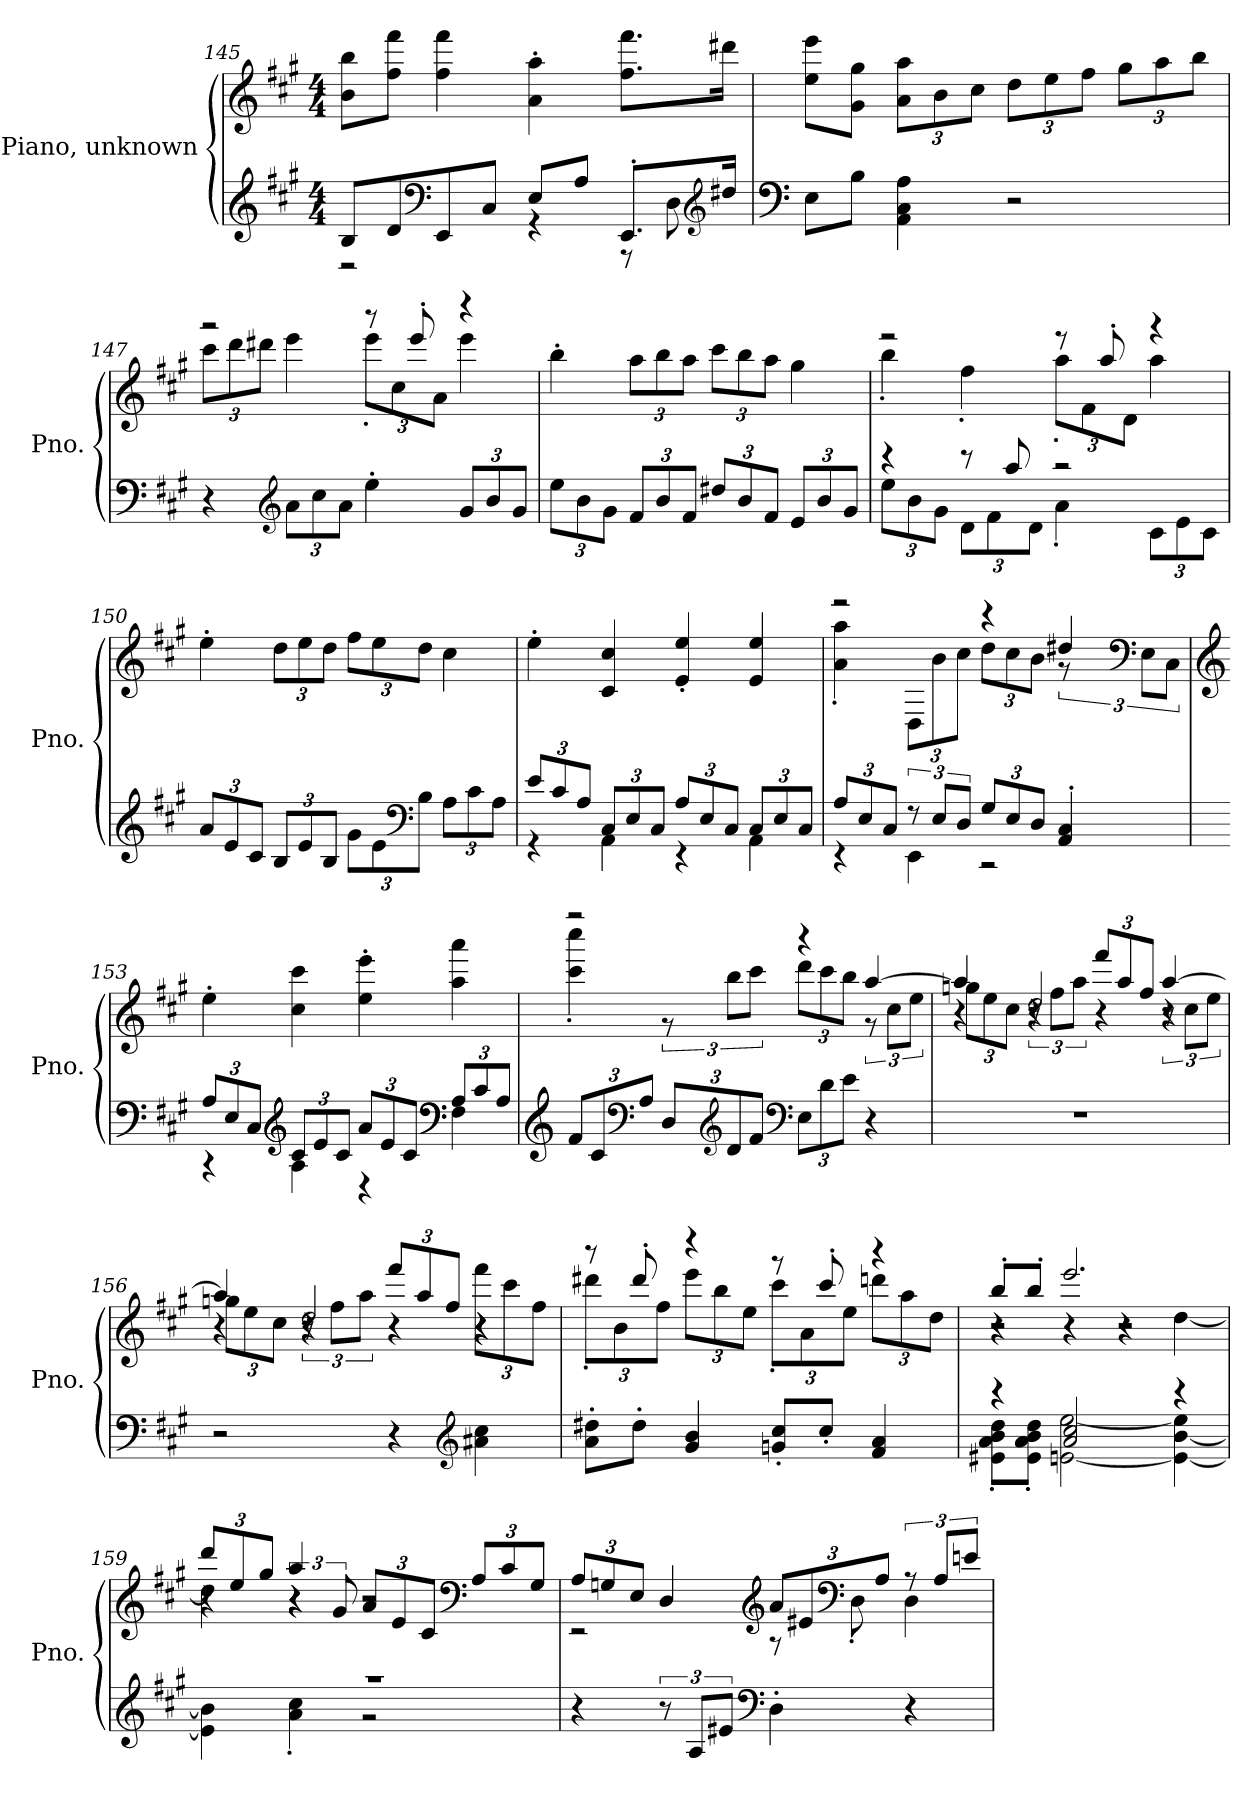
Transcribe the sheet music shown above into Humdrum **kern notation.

**kern	**kern
*part1	*part1
*staff2	*staff1
*I"Piano, unknown	*
*I'Pno.	*
!!LO:LB:g=z
*clefG2	*clefG2
*k[f#c#g#]	*k[f#c#g#]
*M4/4	*M4/4
=145	=145
*^	*
8B/L	2r	8b\ 8bb\L
8d/	.	8ff#\ 8fff#\J
*clefF4	*	*
8EE/	.	4ff#\ 4fff#\
8C#/J	.	.
8E/L	4r	4a\' 4aa\'
8A/J	.	.
8.EE'/L	8r	8.ff#\ 8.fff#\L
.	8D\	.
*clefG2	*	*
16dd#X/Jk	.	16ddd#X\Jk
*v	*v	*
=146	=146
*clefF4	*
8E\L	8ee\ 8eee\L
8B\J	8g#\ 8gg#\J
*	*Xbrackettup
4AA\ 4C#\ 4A\	12a\ 12aa\L
.	12b\
.	12cc#\J
2r	12dd\L
.	12ee\
.	12ff#\J
.	12gg#\L
.	12aa\
.	12bb\J
=147	=147
*	*^
4r	2r	12ccc#\L
.	.	12ddd\
.	.	12ddd#X\J
*clefG2	*	*
*Xbrackettup	*	*
12a\L	.	4eee\
12cc#\	.	.
12a\J	.	.
4ee'\	8r	12eee'\L
.	.	12cc#\
.	8eee'/	.
.	.	12a\J
12g#/L	4r	4eee\
12b/	.	.
12g#/J	.	.
*	*v	*v
!!LO:LB:g=z
=148	=148
12ee\L	4bb'\
12b\	.
12g#\J	.
12f#/L	12aa\L
12b/	12bb\
12f#/J	12aa\J
12dd#X/L	12ccc#\L
12b/	12bb\
12f#/J	12aa\J
12e/L	4gg#\
12b/	.
12g#/J	.
=149	=149
*^	*^
4r	12ee\L	2r	4bb'\
.	12b\	.	.
.	12g#\J	.	.
8r	12d\L	.	4ff#'\
.	12f#\	.	.
8aa/	.	.	.
.	12d\J	.	.
2r	4a'\	8r	12aa'\L
.	.	.	12f#\
.	.	8aa'/	.
.	.	.	12d\J
.	12c#\L	4r	4aa\
.	12e\	.	.
.	12c#\J	.	.
*v	*v	*	*
*	*v	*v
=150	=150
12a/L	4ee'\
12e/	.
12c#/J	.
12B/L	12dd\L
12e/	12ee\
12B/J	12dd\J
12g#\L	12ff#\L
12e\	12ee\
*clefF4	*
12B\J	12dd\J
12A\L	4cc#\
12c#\	.
12A\J	.
!!LO:LB:g=z
=151	=151
*^	*
12e/L	4r	4ee'\
12c#/	.	.
12A/J	.	.
12C#/L	4AA\	4c#/ 4cc#/
12E/	.	.
12C#/J	.	.
12A/L	4r	4e/' 4ee/'
12E/	.	.
12C#/J	.	.
12C#/L	4AA\	4e/ 4ee/
12E/	.	.
12C#/J	.	.
=152	=152	=152
*	*	*^
12A/L	4r	2r	4a\' 4aa\'
12E/	.	.	.
12C#/J	.	.	.
*brackettup	*	*	*
12r	4EE\	.	12D\L
12E/L	.	.	12b\
12D/J	.	.	12cc#\J
*Xbrackettup	*	*	*
12G#/L	2r	4r	12dd\L
12E/	.	.	12cc#\
12D/J	.	.	12b\J
*	*	*	*brackettup
4AA/' 4C#/'	.	4dd#X/	12r
*	*	*clefF4	*
.	.	.	12E\L
.	.	.	12C#\J
*	*	*v	*v
=153	=153	=153
*	*	*clefG2
12A/L	4r	4ee'\
12E/	.	.
12C#/J	.	.
*clefG2	*	*
12c#/L	4A\	4cc#\ 4ccc#\
12e/	.	.
12c#/J	.	.
12a/L	4r	4ee\' 4eee\'
12e/	.	.
12c#/J	.	.
*clefF4	*	*
12A/L	4F#\	4aa\ 4aaa\
12c#/	.	.
12A/J	.	.
*v	*v	*
!!LO:LB:g=z
=154	=154
*clefG2	*
*	*^
12f#/L	2r	4ccc#\' 4cccc#\'
12c#/	.	.
*clefF4	*	*
12A/J	.	.
12D/L	.	12r
*clefG2	*	*
12d/	.	12bb\L
12f#/J	.	12ccc#\J
*clefF4	*	*
*	*	*Xbrackettup
12E\L	4r	12ddd\L
12d\	.	12ccc#\
12e\J	.	12bb\J
*	*	*brackettup
4r	[4aa/	12r
.	.	12cc#\L
.	.	12ee\J
=155	=155	=155
*	*	*Xbrackettup
*	*	*^
1r	4aa/]	12ggn\L	4r
.	.	12ee\	.
.	.	12cc#\J	.
*	*	*brackettup	*
.	4r	12r	2dd/
.	.	12ff#\L	.
.	.	12aa\J	.
*	*Xbrackettup	*	*
.	12fff#/L	4r	.
.	12aa/	.	.
.	12ff#/J	.	.
*	*	*brackettup	*
.	[4aa/	12r	4r
.	.	12cc#\L	.
.	.	12ee\J	.
!!LO:LB:g=z	!!	!!
=156	=156	=156	=156
*	*	*Xbrackettup	*
2r	4aa/]	12ggn\L	4r
.	.	12ee\	.
.	.	12cc#\J	.
*	*	*brackettup	*
.	4r	12r	2dd/
.	.	12ff#\L	.
.	.	12aa\J	.
*	*Xbrackettup	*	*
4r	12fff#/L	4r	.
.	12aa/	.	.
.	12ff#/J	.	.
*clefG2	*	*	*
4a#X\ 4cc#\	4r	12fff#\L	4r
.	.	12ccc#\	.
.	.	12ff#\J	.
*	*	*v	*v
=157	=157	=157
8a\' 8dd#X\'L	8r	12ddd#X'\L
.	.	12b\
8dd#'\J	8ddd#'/	.
.	.	12ff#\J
4g#/ 4b/	4r	12eee\L
.	.	12bb\
.	.	12ee\J
8gn/' 8cc#/'L	8r	12ccc#'\L
.	.	12a\
8cc#'/J	8ccc#'/	.
.	.	12ee\J
4f#/ 4a/	4r	12dddn\L
.	.	12aa\
.	.	12dd\J
=158	=158	=158
*^	*	*^
4r	8e#X\' 8a\' 8b\' 8dd\'L	4r	2r	8bb'/L
.	8e#\' 8a\' 8b\' 8dd\'J	.	.	8bb'/J
2a/ 2cc#/	[2en\ [2ee\	2.eee/	.	4r
.	.	.	4r	2r
4r	4e\_ [4b\ 4ee\]	.	[4dd\	.
!!LO:PB:g=z	!!	!!
=159	=159	=159	=159	=159
1r	4e\] 4b\]	4r	4dd\]	12ddd/L
.	.	.	.	12ee/
.	.	.	.	12gg#/J
*	*	*	*	*brackettup
.	4a\' 4cc#\'	4aa/	4r	6r
.	.	.	.	12g#/
*	*	*	*	*Xbrackettup
.	2r	2r	2r	12a/L
.	.	.	.	12e/
.	.	.	.	12c#/J
*	*	*clefF4	*	*
.	.	.	.	12A/L
.	.	.	.	12c#/
.	.	.	.	12G#/J
*v	*v	*	*	*
*	*	*v	*v
=160	=160	=160
4r	12A/L	2r
.	12Gn/	.
.	12E/J	.
*brackettup	*	*
12r	4D/	.
12A/L	.	.
12e#X/J	.	.
*clefF4	*clefG2	*
4D'\	12a/L	8r
.	12e#X/	.
*	*clefF4	*
.	.	8D'\
.	12A/J	.
*	*brackettup	*
4r	12r	4D\
.	12A/L	.
.	12en/J	.
*	*v	*v
=	=
*-	*-
